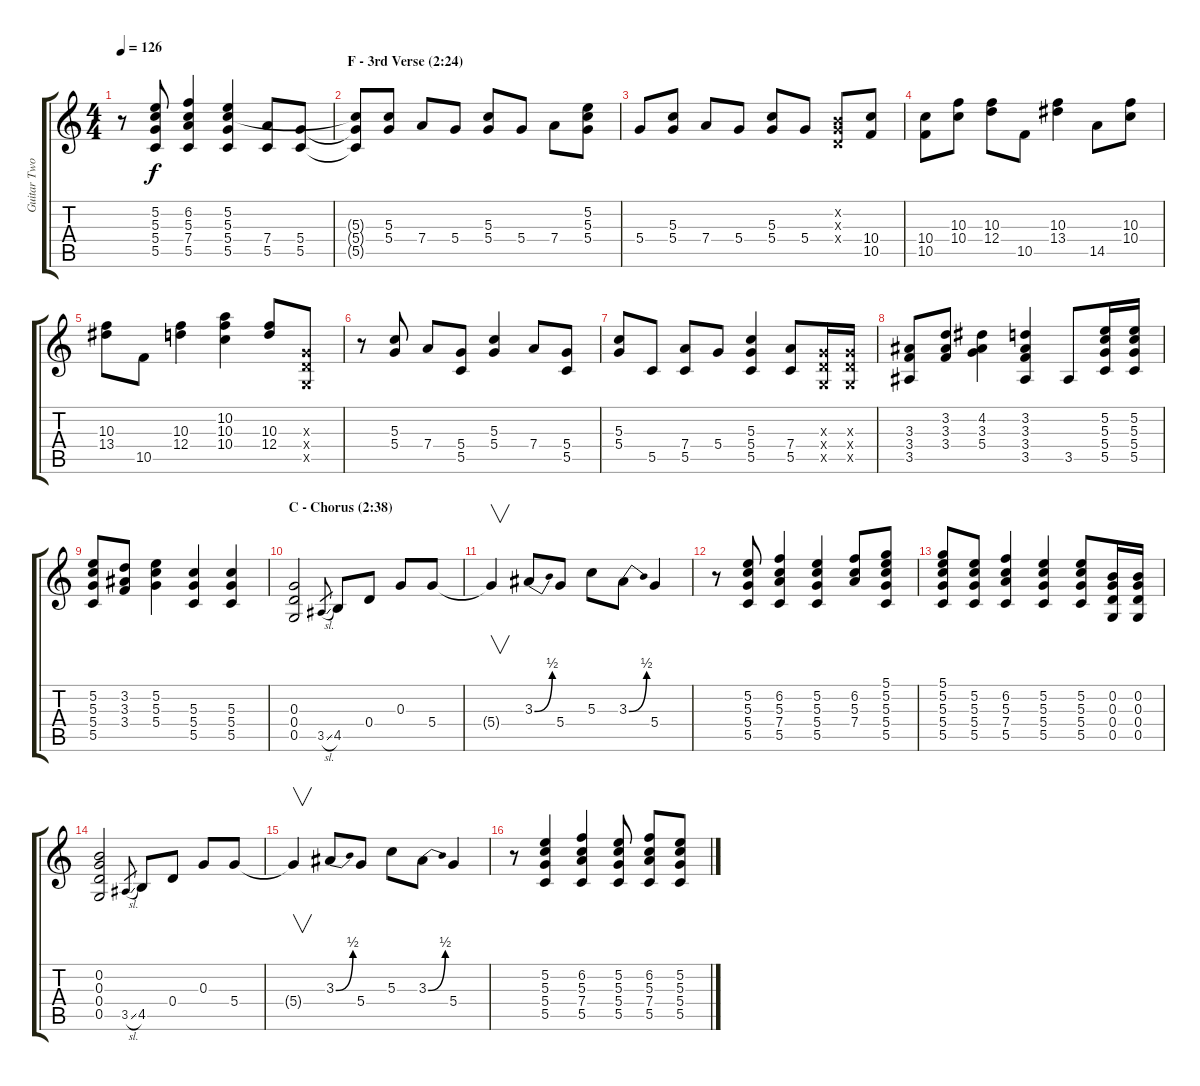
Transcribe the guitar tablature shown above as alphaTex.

\track ("Guitar Two" "Guitar Two") {instrument electricguitarclean}
\staff {score tabs}
\tuning (D4 B3 G3 D3 G2 D2) {hide}
\ts (4 4)
\tempo 126
\clef g2
\ks c
r.8{dy f} (5.2 5.3 5.4 5.5).8 (6.2 5.3 7.4 5.5).4 (5.2 5.3 5.4 5.5).4 (7.4 5.5).8 (5.4 5.5).8 |
\section ("" "F - 3rd Verse (2:24)")
(5.3{t} 5.4{t} 5.5{t}).8 (5.3 5.4).8 7.4.8 5.4.8 (5.3 5.4).8 5.4.8 7.4.8 (5.2 5.3 5.4).8 |
5.4.8 (5.3 5.4).8 7.4.8 5.4.8 (5.3 5.4).8 5.4.8 (0.2{x} 0.3{x} 0.4{x}).8 (10.4 10.5).8 |
(10.4 10.5).8 (10.3 10.4).8 (10.3 12.4).8 10.5.8 (10.3 13.4).4 14.5.8 (10.3 10.4).8 |
(10.3 13.4).8 10.5.8 (10.3 12.4).4 (10.2 10.3 10.4).4 (10.3 12.4).8 (0.3{x} 0.4{x} 0.5{x}).8 |
r.8 (5.3 5.4).8 7.4.8 (5.4 5.5).8 (5.3 5.4).4 7.4.8 (5.4 5.5).8 |
(5.3 5.4).8 5.5.8 (7.4 5.5).8 5.4.8 (5.3 5.4 5.5).4 (7.4 5.5).8 (0.3{x} 0.4{x} 0.5{x}).16 (0.3{x} 0.4{x} 0.5{x}).16 |
(3.3 3.4 3.5).8 (3.2 3.3 3.4).8 (4.2 3.3 5.4).4 (3.2 3.3 3.4 3.5).4 3.5.8 (5.2 5.3 5.4 5.5).16 (5.2 5.3 5.4 5.5).16 |
(5.2 5.3 5.4 5.5).8 (3.2 3.3 3.4).8 (5.2 5.3 5.4).4 (5.3 5.4 5.5).4 (5.3 5.4 5.5).4 |
\section ("" "C - Chorus (2:38)")
(0.3 0.4 0.5).2 3.5{sl}.8{gr} 4.5.8 0.4.8 0.3.8 5.4.8 |
5.4{t}.4{v} 3.3{be (bend 0 0 60 2)}.8 5.4.8 5.3.8 3.3{be (bend 0 0 60 2)}.8 5.4.4 |
r.8 (5.2 5.3 5.4 5.5).8 (6.2 5.3 7.4 5.5).4 (5.2 5.3 5.4 5.5).4 (6.2 5.3 7.4).8 (5.1 5.2 5.3 5.4 5.5).8 |
(5.1 5.2 5.3 5.4 5.5).8 (5.2 5.3 5.4 5.5).8 (6.2 5.3 7.4 5.5).4 (5.2 5.3 5.4 5.5).4 (5.2 5.3 5.4 5.5).8 (0.2 0.3 0.4 0.5).16 (0.2 0.3 0.4 0.5).16 |
(0.2 0.3 0.4 0.5).2 3.5{sl}.8{gr} 4.5.8 0.4.8 0.3.8 5.4.8 |
5.4{t}.4{v} 3.3{be (bend 0 0 60 2)}.8 5.4.8 5.3.8 3.3{be (bend 0 0 60 2)}.8 5.4.4 |
r.8 (5.2 5.3 5.4 5.5).4 (6.2 5.3 7.4 5.5).4 (5.2 5.3 5.4 5.5).8 (6.2 5.3 7.4 5.5).8 (5.2 5.3 5.4 5.5).8
